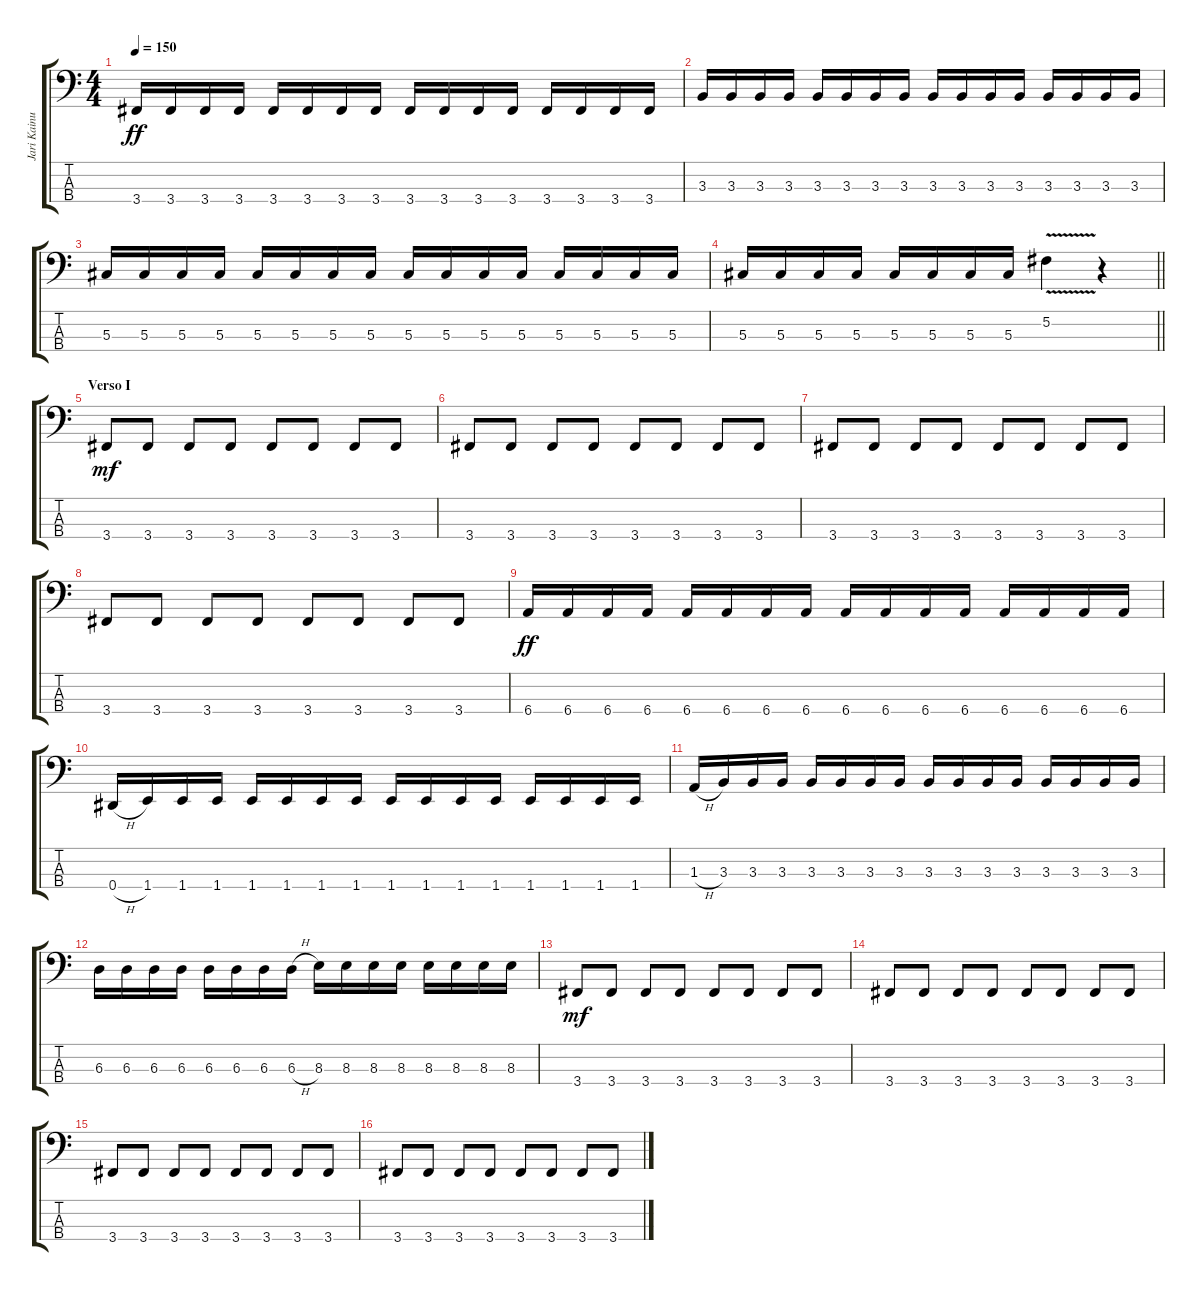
\track ("Jari Kainulainen" "Jari Kainu") {instrument electricbassfinger}
\staff {score tabs}
\tuning (Gb2 Db2 Ab1 Eb1) {hide}
\ts (4 4)
\tempo 150
\clef f4
\ks c
3.4.16{dy ff} 3.4.16 3.4.16 3.4.16 3.4.16 3.4.16 3.4.16 3.4.16 3.4.16 3.4.16 3.4.16 3.4.16 3.4.16 3.4.16 3.4.16 3.4.16 |
3.3.16 3.3.16 3.3.16 3.3.16 3.3.16 3.3.16 3.3.16 3.3.16 3.3.16 3.3.16 3.3.16 3.3.16 3.3.16 3.3.16 3.3.16 3.3.16 |
5.3.16 5.3.16 5.3.16 5.3.16 5.3.16 5.3.16 5.3.16 5.3.16 5.3.16 5.3.16 5.3.16 5.3.16 5.3.16 5.3.16 5.3.16 5.3.16 |
\barLineRight lightlight
5.3.16 5.3.16 5.3.16 5.3.16 5.3.16 5.3.16 5.3.16 5.3.16 5.2{v}.4 r.4 |
\section ("" "Verso I")
3.4.8{dy mf} 3.4.8 3.4.8 3.4.8 3.4.8 3.4.8 3.4.8 3.4.8 |
3.4.8 3.4.8 3.4.8 3.4.8 3.4.8 3.4.8 3.4.8 3.4.8 |
3.4.8 3.4.8 3.4.8 3.4.8 3.4.8 3.4.8 3.4.8 3.4.8 |
3.4.8 3.4.8 3.4.8 3.4.8 3.4.8 3.4.8 3.4.8 3.4.8 |
6.4.16{dy ff} 6.4.16 6.4.16 6.4.16 6.4.16 6.4.16 6.4.16 6.4.16 6.4.16 6.4.16 6.4.16 6.4.16 6.4.16 6.4.16 6.4.16 6.4.16 |
0.4{h}.16 1.4.16 1.4.16 1.4.16 1.4.16 1.4.16 1.4.16 1.4.16 1.4.16 1.4.16 1.4.16 1.4.16 1.4.16 1.4.16 1.4.16 1.4.16 |
1.3{h}.16 3.3.16 3.3.16 3.3.16 3.3.16 3.3.16 3.3.16 3.3.16 3.3.16 3.3.16 3.3.16 3.3.16 3.3.16 3.3.16 3.3.16 3.3.16 |
6.3.16 6.3.16 6.3.16 6.3.16 6.3.16 6.3.16 6.3.16 6.3{h}.16 8.3.16 8.3.16 8.3.16 8.3.16 8.3.16 8.3.16 8.3.16 8.3.16 |
3.4.8{dy mf} 3.4.8 3.4.8 3.4.8 3.4.8 3.4.8 3.4.8 3.4.8 |
3.4.8 3.4.8 3.4.8 3.4.8 3.4.8 3.4.8 3.4.8 3.4.8 |
3.4.8 3.4.8 3.4.8 3.4.8 3.4.8 3.4.8 3.4.8 3.4.8 |
3.4.8 3.4.8 3.4.8 3.4.8 3.4.8 3.4.8 3.4.8 3.4.8
